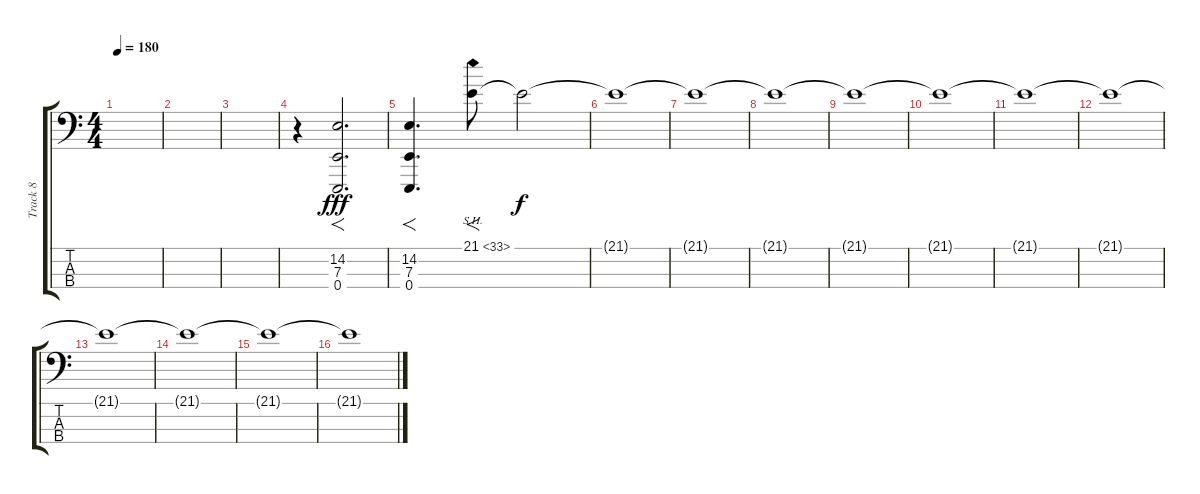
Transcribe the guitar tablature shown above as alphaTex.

\track ("Track 8" "Track 8") {instrument synthbrass1}
\staff {score tabs}
\tuning (G2 D2 A1 E1) {hide}
\ts (4 4)
\tempo 180
\clef f4
\ks c
|
|
|
r.4 (14.2 7.3 0.4).2{f d dy fff volume 16 balance 0 instrument brasssection} |
(14.2 7.3 0.4).4{f d} 21.1{sh 12}.8{f instrument stringensemble1} 21.1{t}.2{dy f} |
21.1{t}.1 |
21.1{t}.1 |
21.1{t}.1 |
21.1{t}.1 |
21.1{t}.1 |
21.1{t}.1 |
21.1{t}.1 |
21.1{t}.1 |
21.1{t}.1 |
21.1{t}.1 |
21.1{t}.1
